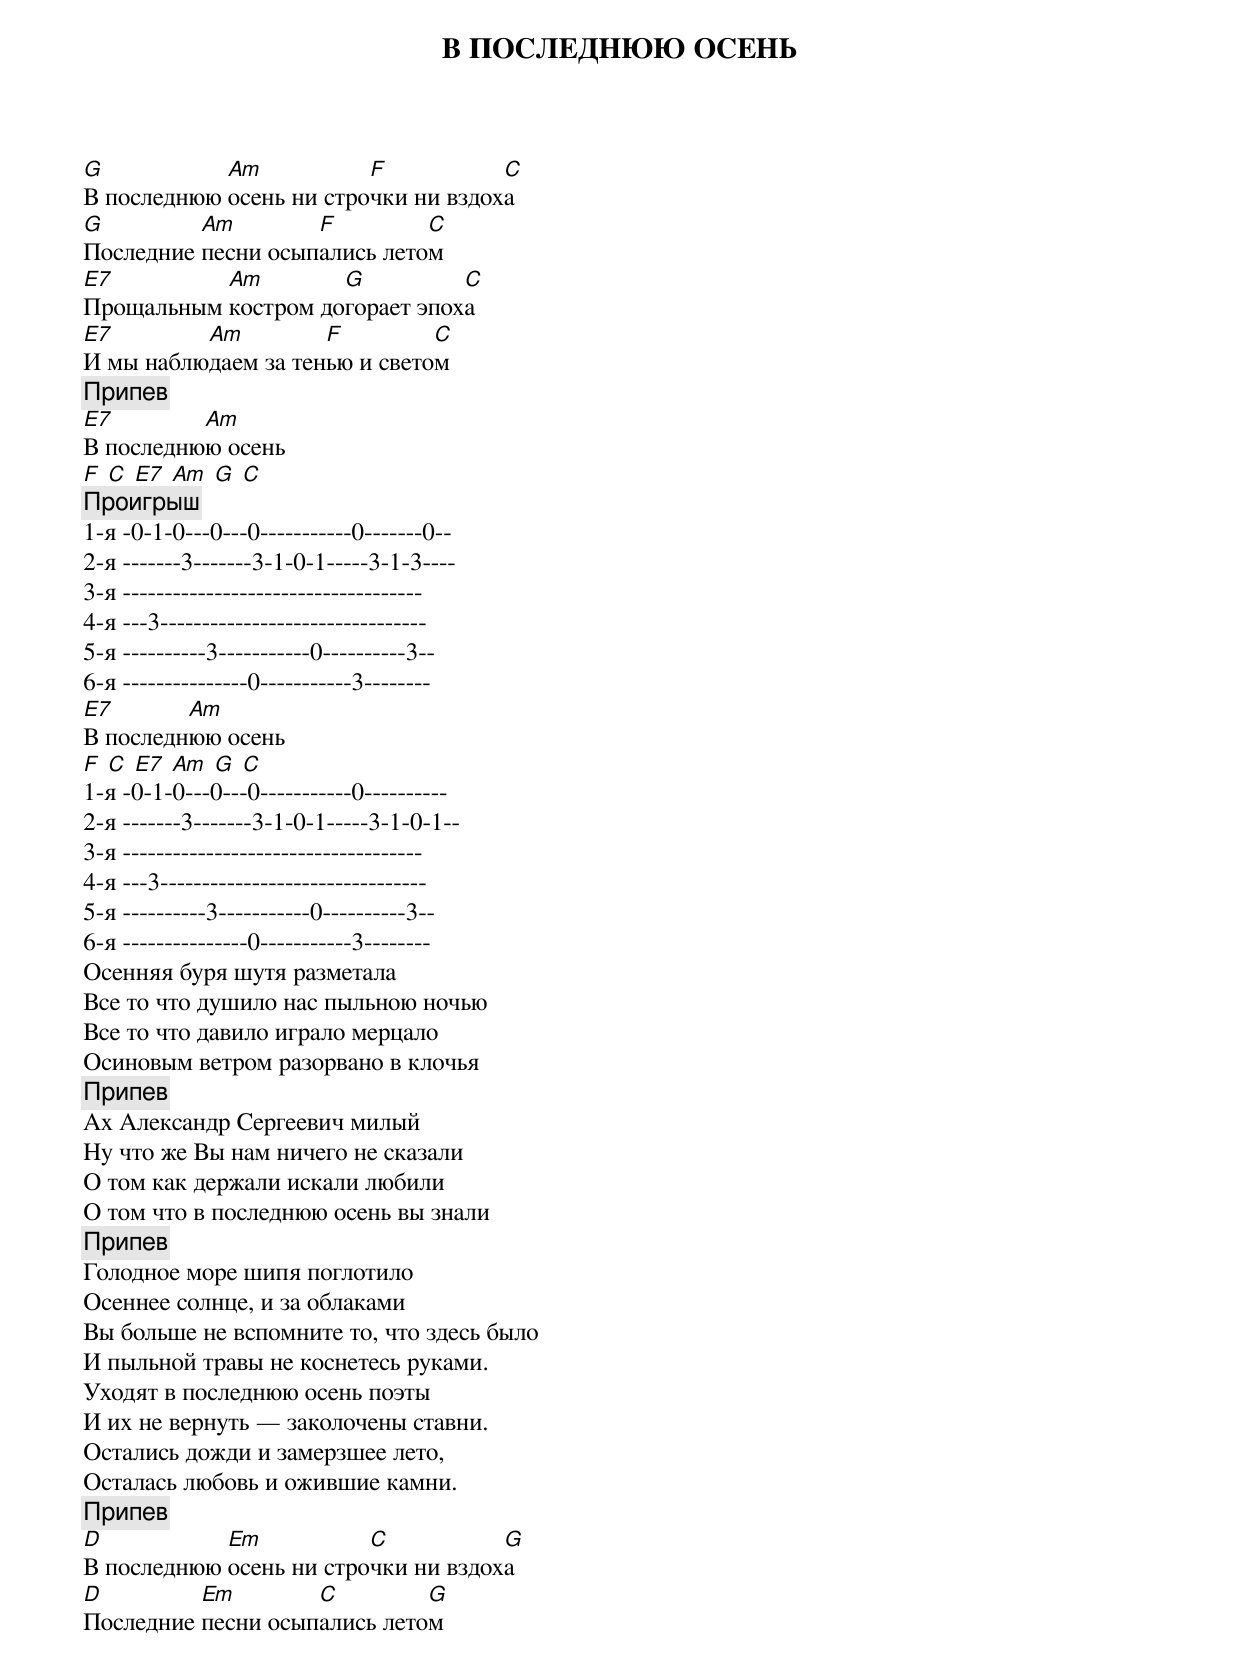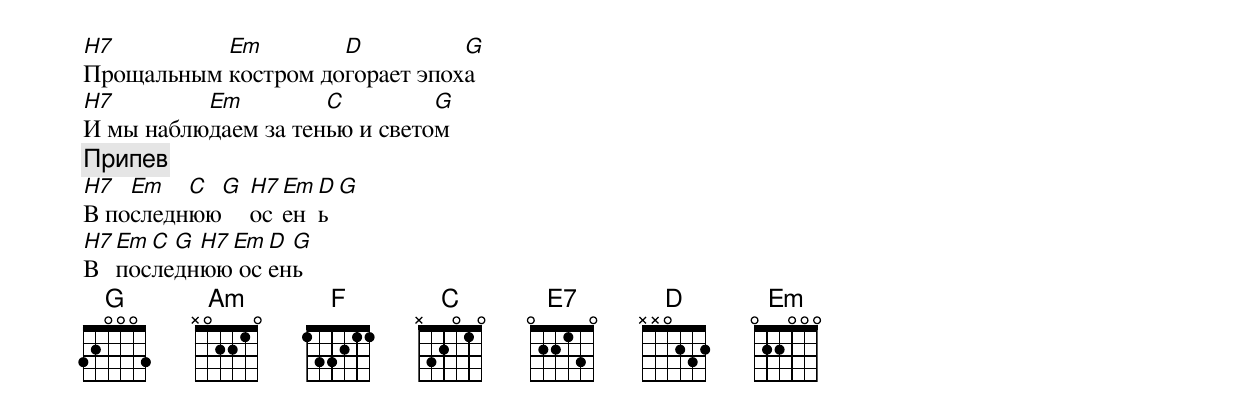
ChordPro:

{title: В ПОСЛЕДНЮЮ ОСЕНЬ}
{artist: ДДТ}

[G]В последнюю [Am]осень ни стро[F]чки ни вздох[C]а
[G]Последние [Am]песни осып[F]ались лето[C]м
[E7]Прощальным [Am]костром до[G]горает эпох[C]а
[E7]И мы наблю[Am]даем за тен[F]ью и свето[C]м
{c: Припев}
[E7]В последню[Am]ю осень
[F] [C] [E7] [Am] [G] [C]
{c: Проигрыш}
1-я -0-1-0---0---0-----------0-------0--
2-я -------3-------3-1-0-1-----3-1-3----
3-я ------------------------------------
4-я ---3--------------------------------
5-я ----------3-----------0----------3--
6-я ---------------0-----------3--------
[E7]В последн[Am]юю осень
[F] [C] [E7] [Am] [G] [C]
1-я -0-1-0---0---0-----------0----------
2-я -------3-------3-1-0-1-----3-1-0-1--
3-я ------------------------------------
4-я ---3--------------------------------
5-я ----------3-----------0----------3--
6-я ---------------0-----------3--------
Осенняя буря шутя разметала
Все то что душило нас пыльною ночью
Все то что давило играло мерцало
Осиновым ветром разорвано в клочья
{c: Припев}
Ах Александр Сергеевич милый
Ну что же Вы нам ничего не сказали
О том как держали искали любили
О том что в последнюю осень вы знали
{c: Припев}
Голодное море шипя поглотило
Осеннее солнце, и за облаками
Вы больше не вспомните то, что здесь было
И пыльной травы не коснетесь руками.
Уходят в последнюю осень поэты
И их не вернуть — заколочены ставни.
Остались дожди и замерзшее лето,
Осталась любовь и ожившие камни.
{c: Припев}
[D]В последнюю [Em]осень ни стро[C]чки ни вздох[G]а
[D]Последние [Em]песни осып[C]ались лето[G]м
[H7]Прощальным [Em]костром до[D]горает эпох[G]а
[H7]И мы наблю[Em]даем за тен[C]ью и свето[G]м
{c: Припев}
[H7]В по[Em]следн[C]юю[G] [H7]ос[Em]ен[D]ь[G]
[H7]В [Em]пос[C]ле[G]дн[H7]юю[Em] ос[D]ен[G]ь
